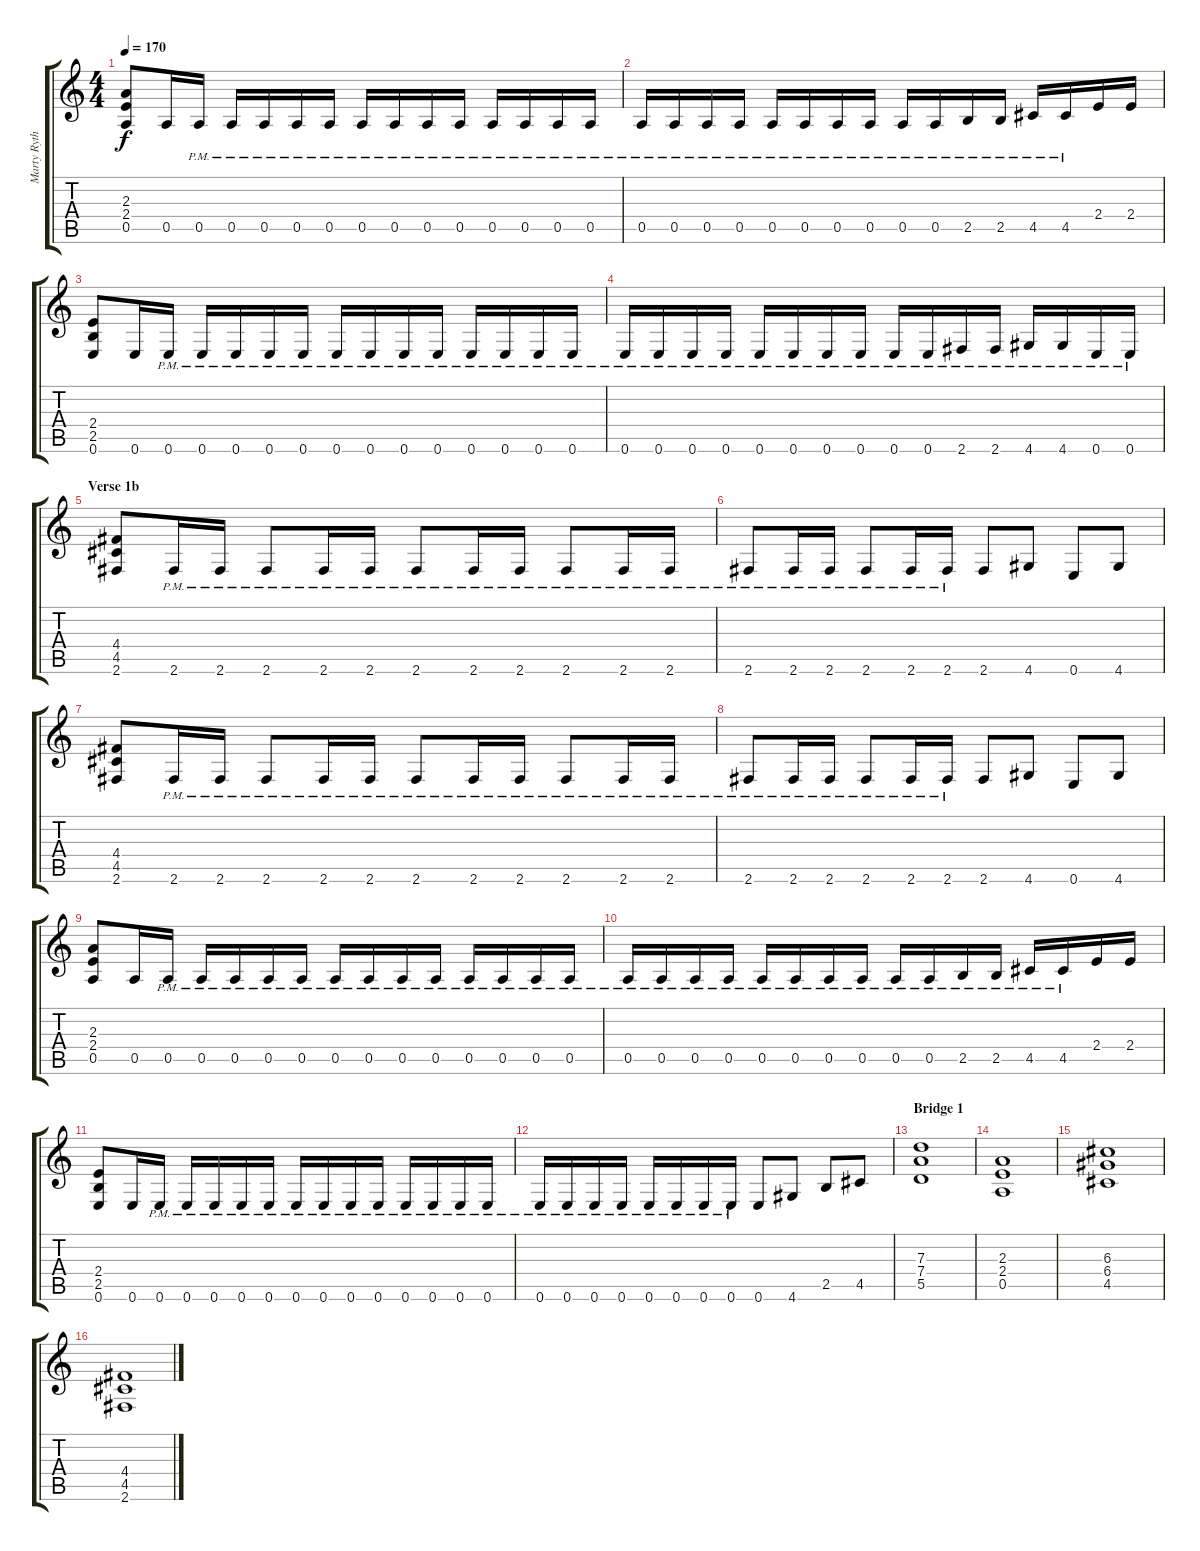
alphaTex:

\track ("Marty Rythm" "Marty Ryth") {instrument overdrivenguitar}
\staff {score tabs}
\tuning (E4 B3 G3 D3 A2 E2) {hide}
\ts (4 4)
\tempo 170
\clef g2
\ks c
(2.3 2.4 0.5).8{dy f} 0.5.16 0.5{pm}.16 0.5{pm}.16 0.5{pm}.16 0.5{pm}.16 0.5{pm}.16 0.5{pm}.16 0.5{pm}.16 0.5{pm}.16 0.5{pm}.16 0.5{pm}.16 0.5{pm}.16 0.5{pm}.16 0.5{pm}.16 |
0.5{pm}.16 0.5{pm}.16 0.5{pm}.16 0.5{pm}.16 0.5{pm}.16 0.5{pm}.16 0.5{pm}.16 0.5{pm}.16 0.5{pm}.16 0.5{pm}.16 2.5{pm}.16 2.5{pm}.16 4.5{pm}.16 4.5{pm}.16 2.4.16 2.4.16 |
(2.4 2.5 0.6).8 0.6.16 0.6{pm}.16 0.6{pm}.16 0.6{pm}.16 0.6{pm}.16 0.6{pm}.16 0.6{pm}.16 0.6{pm}.16 0.6{pm}.16 0.6{pm}.16 0.6{pm}.16 0.6{pm}.16 0.6{pm}.16 0.6{pm}.16 |
0.6{pm}.16 0.6{pm}.16 0.6{pm}.16 0.6{pm}.16 0.6{pm}.16 0.6{pm}.16 0.6{pm}.16 0.6{pm}.16 0.6{pm}.16 0.6{pm}.16 2.6{pm}.16 2.6{pm}.16 4.6{pm}.16 4.6{pm}.16 0.6{pm}.16 0.6{pm}.16 |
\section ("" "Verse 1b")
(4.4 4.5 2.6).8 2.6{pm}.16 2.6{pm}.16 2.6{pm}.8 2.6{pm}.16 2.6{pm}.16 2.6{pm}.8 2.6{pm}.16 2.6{pm}.16 2.6{pm}.8 2.6{pm}.16 2.6{pm}.16 |
2.6{pm}.8 2.6{pm}.16 2.6{pm}.16 2.6{pm}.8 2.6{pm}.16 2.6{pm}.16 2.6.8 4.6.8 0.6.8 4.6.8 |
(4.4 4.5 2.6).8 2.6{pm}.16 2.6{pm}.16 2.6{pm}.8 2.6{pm}.16 2.6{pm}.16 2.6{pm}.8 2.6{pm}.16 2.6{pm}.16 2.6{pm}.8 2.6{pm}.16 2.6{pm}.16 |
2.6{pm}.8 2.6{pm}.16 2.6{pm}.16 2.6{pm}.8 2.6{pm}.16 2.6{pm}.16 2.6.8 4.6.8 0.6.8 4.6.8 |
(2.3 2.4 0.5).8 0.5.16 0.5{pm}.16 0.5{pm}.16 0.5{pm}.16 0.5{pm}.16 0.5{pm}.16 0.5{pm}.16 0.5{pm}.16 0.5{pm}.16 0.5{pm}.16 0.5{pm}.16 0.5{pm}.16 0.5{pm}.16 0.5{pm}.16 |
0.5{pm}.16 0.5{pm}.16 0.5{pm}.16 0.5{pm}.16 0.5{pm}.16 0.5{pm}.16 0.5{pm}.16 0.5{pm}.16 0.5{pm}.16 0.5{pm}.16 2.5{pm}.16 2.5{pm}.16 4.5{pm}.16 4.5{pm}.16 2.4.16 2.4.16 |
(2.4 2.5 0.6).8 0.6.16 0.6{pm}.16 0.6{pm}.16 0.6{pm}.16 0.6{pm}.16 0.6{pm}.16 0.6{pm}.16 0.6{pm}.16 0.6{pm}.16 0.6{pm}.16 0.6{pm}.16 0.6{pm}.16 0.6{pm}.16 0.6{pm}.16 |
0.6{pm}.16 0.6{pm}.16 0.6{pm}.16 0.6{pm}.16 0.6{pm}.16 0.6{pm}.16 0.6{pm}.16 0.6{pm}.16 0.6.8 4.6.8 2.5.8 4.5.8 |
\section ("" "Bridge 1")
(7.3 7.4 5.5).1 |
(2.3 2.4 0.5).1 |
(6.3 6.4 4.5).1 |
(4.4 4.5 2.6).1
